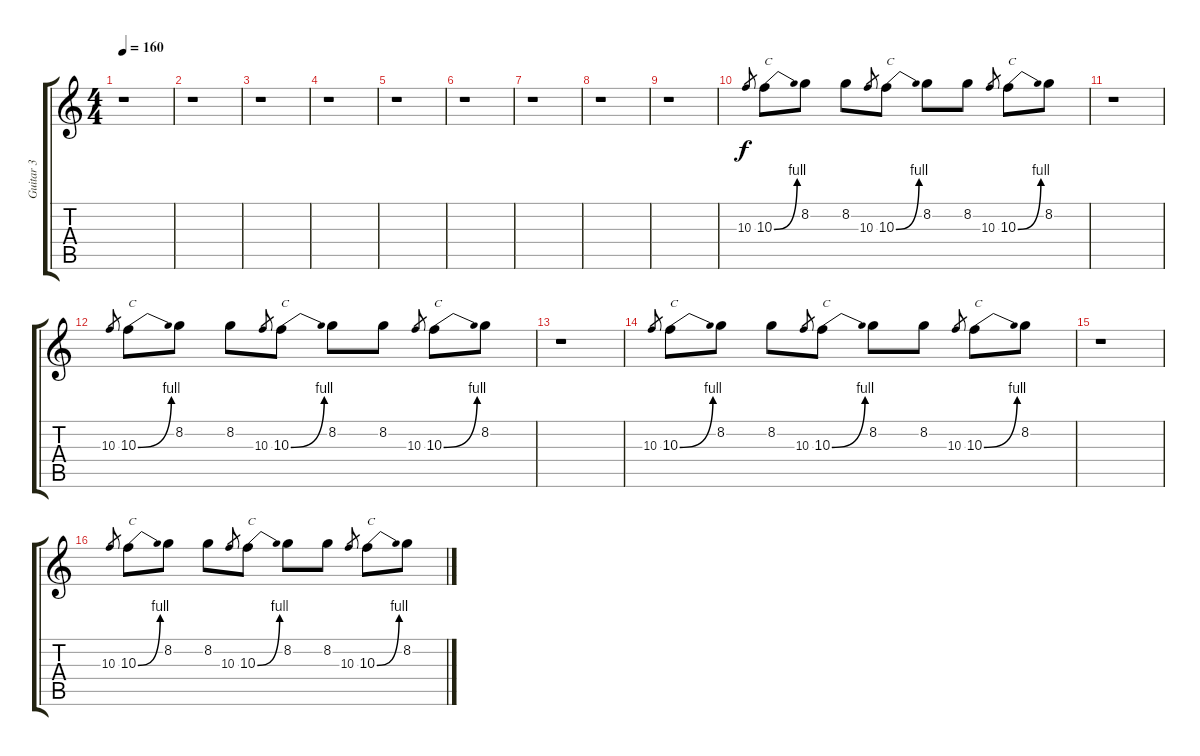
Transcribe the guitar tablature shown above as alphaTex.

\track ("Guitar 3" "Guitar 3") {instrument distortionguitar}
\staff {score tabs}
\tuning (E4 B3 G3 D3 A2 E2) {hide}
\ts (4 4)
\tempo 160
\clef g2
\ks c
r.1{dy f} |
r.1 |
r.1 |
r.1 |
r.1 |
r.1 |
r.1 |
r.1 |
r.1 |
10.3.8{gr} 10.3{be (bend 0 0 60 4)}.8{txt "C"} 8.2.8 8.2.8 10.3.8{gr} 10.3{be (bend 0 0 60 4)}.8{txt "C"} 8.2.8 8.2.8 10.3.8{gr} 10.3{be (bend 0 0 60 4)}.8{txt "C"} 8.2.8 |
r.1 |
10.3.8{gr} 10.3{be (bend 0 0 60 4)}.8{txt "C"} 8.2.8 8.2.8 10.3.8{gr} 10.3{be (bend 0 0 60 4)}.8{txt "C"} 8.2.8 8.2.8 10.3.8{gr} 10.3{be (bend 0 0 60 4)}.8{txt "C"} 8.2.8 |
r.1 |
10.3.8{gr} 10.3{be (bend 0 0 60 4)}.8{txt "C"} 8.2.8 8.2.8 10.3.8{gr} 10.3{be (bend 0 0 60 4)}.8{txt "C"} 8.2.8 8.2.8 10.3.8{gr} 10.3{be (bend 0 0 60 4)}.8{txt "C"} 8.2.8 |
r.1 |
10.3.8{gr} 10.3{be (bend 0 0 60 4)}.8{txt "C"} 8.2.8 8.2.8 10.3.8{gr} 10.3{be (bend 0 0 60 4)}.8{txt "C"} 8.2.8 8.2.8 10.3.8{gr} 10.3{be (bend 0 0 60 4)}.8{txt "C"} 8.2.8
